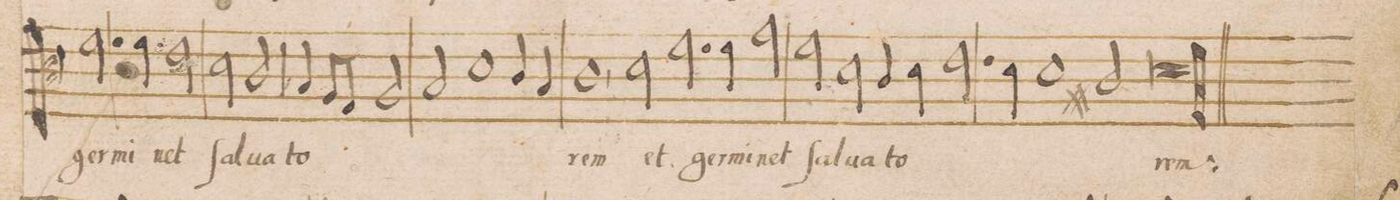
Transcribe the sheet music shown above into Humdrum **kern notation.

**kern	**text
*I""CANTUS	*
*clefC3	*
*k[]	*
*met(C|)	*
*M2/1	*
2.f\	ger-
=28-	=28-
4f\	-mi-
2e\	-net
2d\	ſal-
2c/	-ua-
=29-	=29-
4B-X/	-to-
8A/L	.
8G/J	.
2A/	.
2B-/	.
1d\	.
=30-	=30-
4c/	.
4Bny/	.
1c,	-rem
=31-	=31-
2d\	et
2.f\	ger-
4f\	-mi-
2g\	-ner
=32-	=32-
2f\	ſal-
2d\	-ua-
4c/	-to-
4d\	.
y2.e\	.
=33-	=33-
4d\	.
1d	.
2c#X/	.
=34-	=34-
0d	-rem:
=35||	=35||
*M2/1	*
*met(C|)	*
*-	*-
